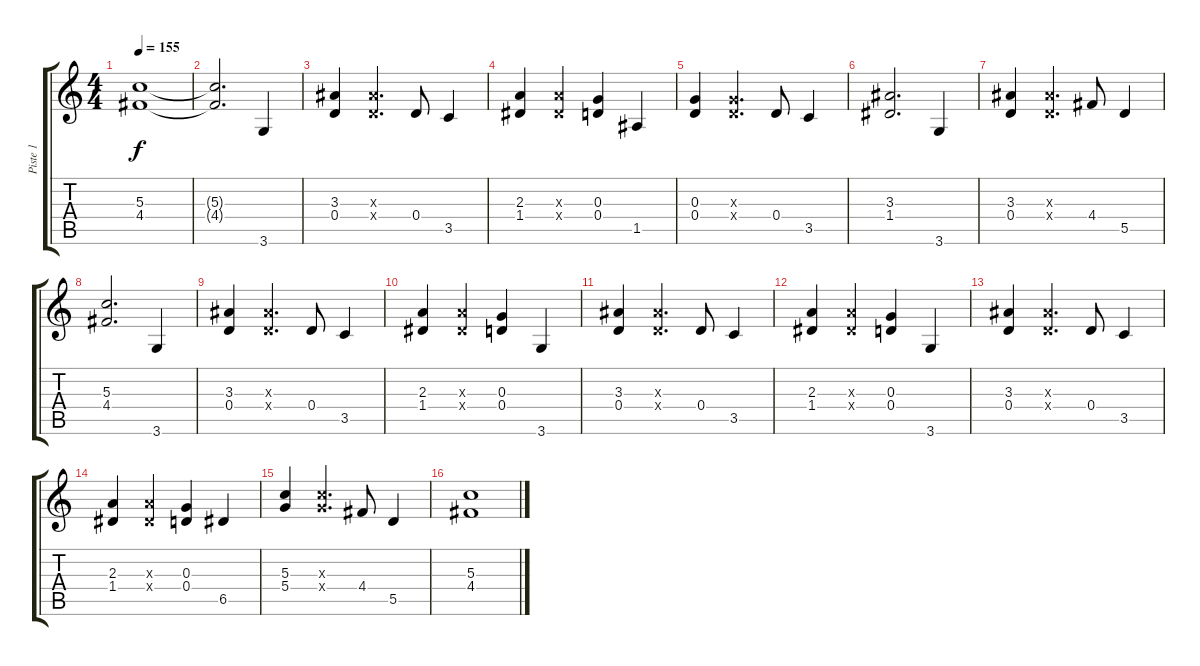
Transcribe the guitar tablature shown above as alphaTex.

\track ("Piste 1" "Piste 1") {instrument acousticguitarsteel}
\staff {score tabs}
\tuning (E4 B3 G3 D3 A2 E2) {hide}
\ts (4 4)
\tempo 155
\clef g2
\ks c
(5.3 4.4).1{dy f} |
(5.3{t} 4.4{t}).2{d} 3.6.4 |
(3.3 0.4).4 (3.3{x} 0.4{x}).4{d} 0.4.8 3.5.4 |
(2.3 1.4).4 (2.3{x} 1.4{x}).4 (0.3 0.4).4 1.5.4 |
(0.3 0.4).4 (0.3{x} 0.4{x}).4{d} 0.4.8 3.5.4 |
(3.3 1.4).2{d} 3.6.4 |
(3.3 0.4).4 (3.3{x} 0.4{x}).4{d} 4.4.8 5.5.4 |
(5.3 4.4).2{d} 3.6.4 |
(3.3 0.4).4 (3.3{x} 0.4{x}).4{d} 0.4.8 3.5.4 |
(2.3 1.4).4 (2.3{x} 1.4{x}).4 (0.3 0.4).4 3.6.4 |
(3.3 0.4).4 (3.3{x} 0.4{x}).4{d} 0.4.8 3.5.4 |
(2.3 1.4).4 (2.3{x} 1.4{x}).4 (0.3 0.4).4 3.6.4 |
(3.3 0.4).4 (3.3{x} 0.4{x}).4{d} 0.4.8 3.5.4 |
(2.3 1.4).4 (2.3{x} 1.4{x}).4 (0.3 0.4).4 6.5.4 |
(5.3 5.4).4 (5.3{x} 5.4{x}).4{d} 4.4.8 5.5.4 |
(5.3 4.4).1
